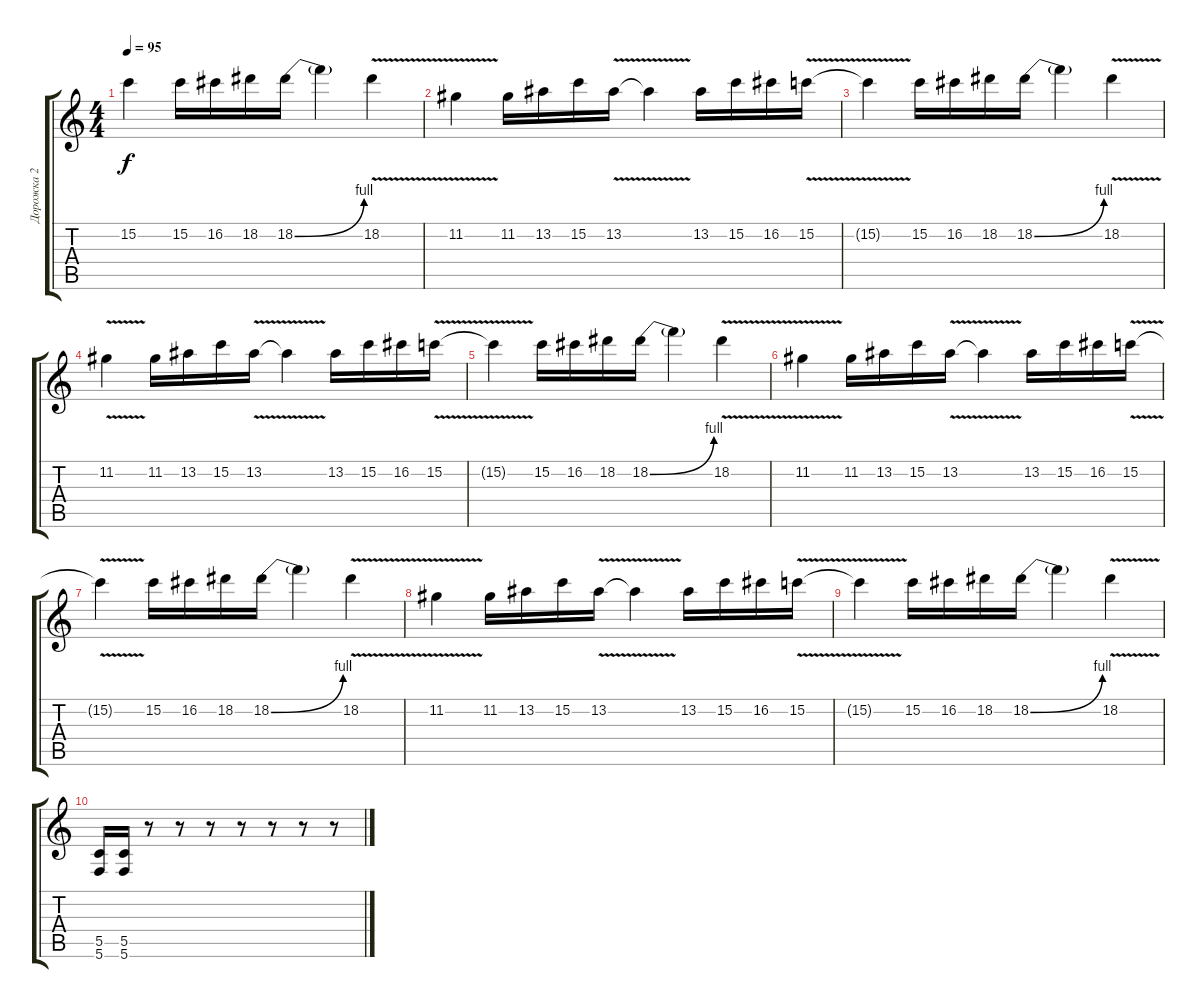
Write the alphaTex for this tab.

\track ("Дорожка 2" "Дорожка 2") {instrument overdrivenguitar}
\staff {score tabs}
\tuning (D4 A3 F3 C3 G2 C2) {hide}
\ts (4 4)
\tempo 95
\clef g2
\ks c
15.2{t}.4{dy f} 15.2.16 16.2.16 18.2.16 18.2{be (bend 0 0 60 4)}.16 18.2{t}.4 18.2{v}.4 |
11.2{v}.4 11.2.16 13.2.16 15.2.16 13.2{v}.16 13.2{t}.4 13.2.16 15.2.16 16.2.16 15.2{v}.16 |
15.2{t}.4 15.2.16 16.2.16 18.2.16 18.2{be (bend 0 0 60 4)}.16 18.2{t}.4 18.2{v}.4 |
11.2{v}.4 11.2.16 13.2.16 15.2.16 13.2{v}.16 13.2{t}.4 13.2.16 15.2.16 16.2.16 15.2{v}.16 |
15.2{t}.4 15.2.16 16.2.16 18.2.16 18.2{be (bend 0 0 60 4)}.16 18.2{t}.4 18.2{v}.4 |
11.2{v}.4 11.2.16 13.2.16 15.2.16 13.2{v}.16 13.2{t}.4 13.2.16 15.2.16 16.2.16 15.2{v}.16 |
15.2{t}.4 15.2.16 16.2.16 18.2.16 18.2{be (bend 0 0 60 4)}.16 18.2{t}.4 18.2{v}.4 |
11.2{v}.4 11.2.16 13.2.16 15.2.16 13.2{v}.16 13.2{t}.4 13.2.16 15.2.16 16.2.16 15.2{v}.16 |
15.2{t}.4 15.2.16 16.2.16 18.2.16 18.2{be (bend 0 0 60 4)}.16 18.2{t}.4 18.2{v}.4 |
(5.5 5.6).16 (5.5 5.6).16 r.8 r.8 r.8 r.8 r.8 r.8 r.8
